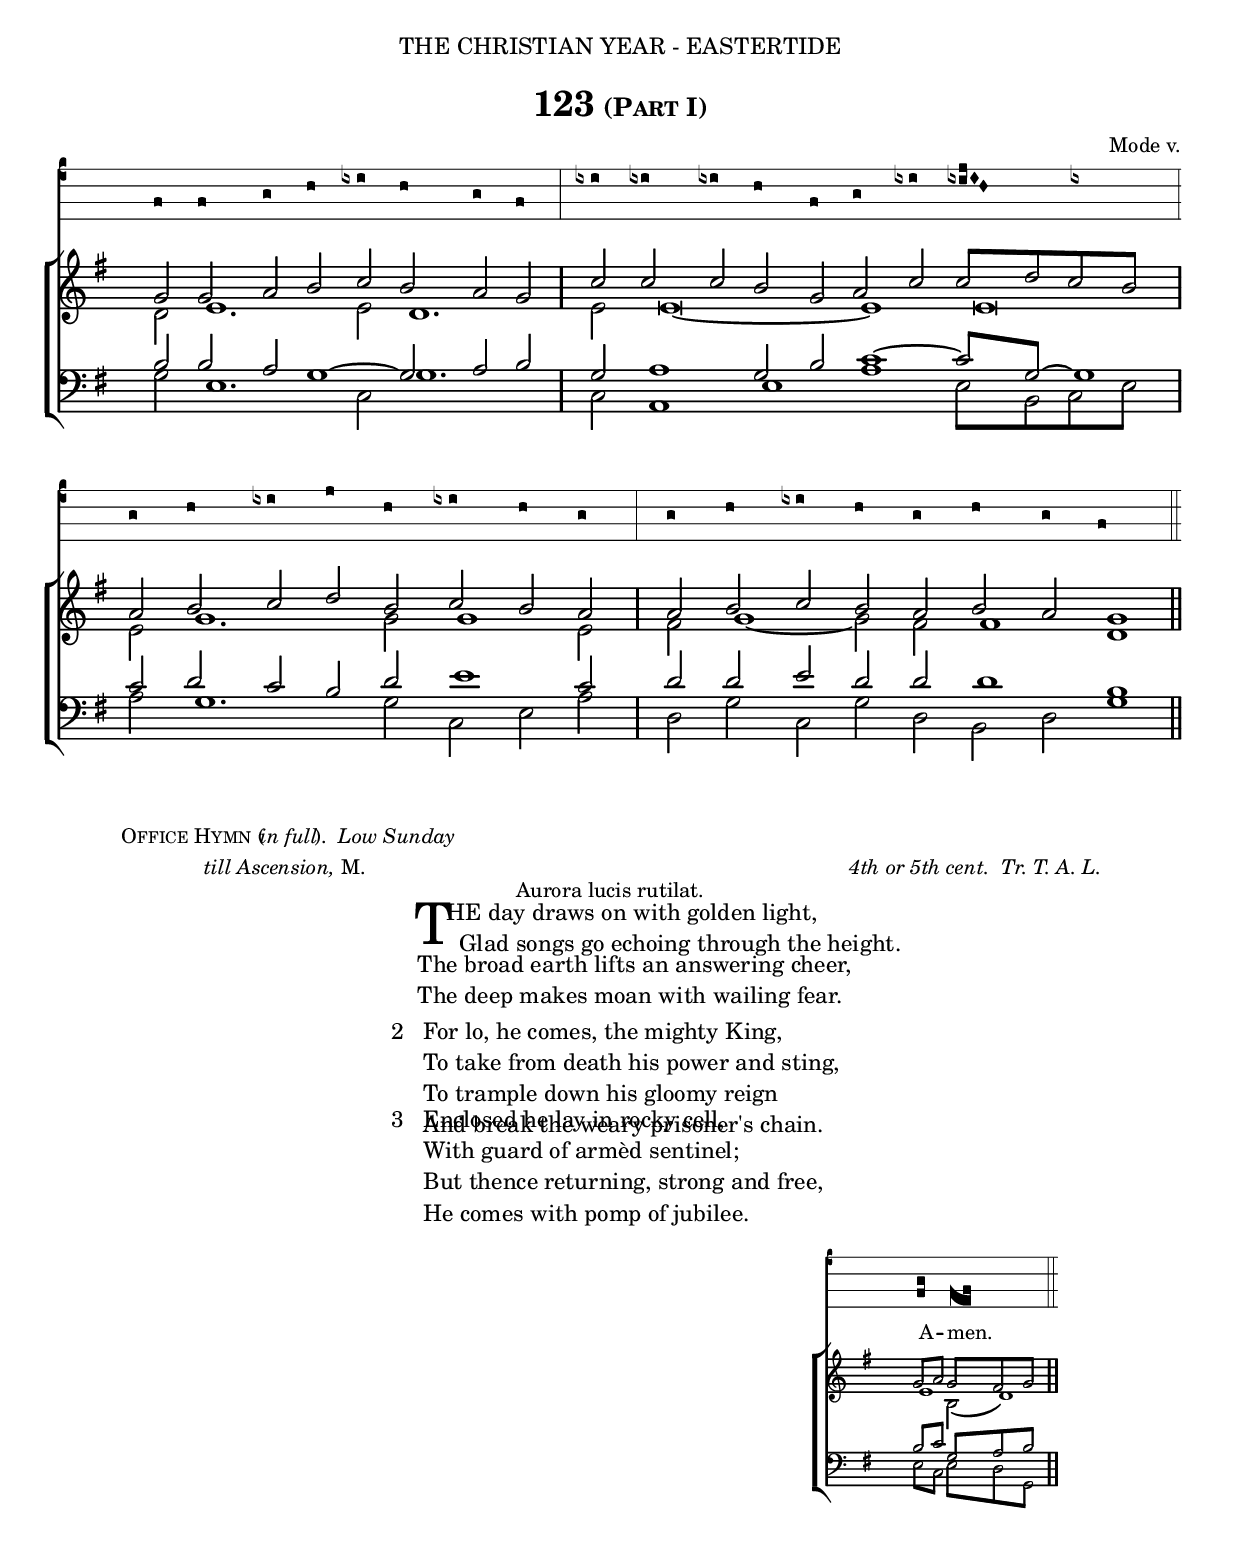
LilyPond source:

%%% 196.png
%%% Hymn 123 Part 1 The day draws on with golden light
%%% Version 1


\version "2.10"

\include "gregorian-init.ly"

\header {
  dedication = \markup { \center-align {  "THE CHRISTIAN YEAR - EASTERTIDE"
		\hspace #0.1 }}	
		title = \markup { "123" \large \smallCaps "(Part I)" }
  
  arranger = \markup { \small { "Mode v." }}
  
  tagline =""
}

%% macro settings for stemless long note which is 2x duration of regular white note    
ln = {\once \override NoteHead #'duration-log = #0 
           \once \override Stem #'stencil = ##f
           \once \override NoteColumn #'force-hshift = #0.4 }

%% a second set of macro settings for stemless long notes ( 2x duration of regular white note )
%% this one uses X-offset instead of force-hshift.
%% All long notes are offset slightly to the right with respect to any beamed notes which 
%% they are aligned with.  Normally, this is done with force-hshift.  
%% However, when 2 long notes occur one atop the other (i.e. in S + A pats or in T + B parts), then applying force-hshift
%% to both does not work.  Hence one note needs to be moved with the regular force-hshift in the \ln macro above,
%% while the other is moved with X-offset with the macro \lnb
%% In general force-hshift is preferred whenever possible as slurs are adjusted automatically, while X-offset especially
%% when used with a bottom slur often results in a slur starting too far to the left and which then needs manual adjustment. 

lnb = {\once \override NoteHead #'duration-log = #0 
           \once \override Stem #'stencil = ##f
           \once \override NoteHead #'X-offset = #0.8 }


%% settings to generate the double longnotes (breves)

brevenote = { \once \override NoteHead #'duration-log = #-1  
                \once \override NoteColumn #'force-hshift = #0.8 }

	   
%% moves plainsong accidentals leftwards so that they show up more clearly
moveacci = \once \override Accidental #'extra-offset = #'(-0.2 . 0 )

push = \once \override NoteHead #'X-offset = #'1

%%% plainsong voice

plainsong = \context VaticanaVoice  {  \relative c { 
	\clef "vaticana-do3"
	\set fontSize = #3
        \key c \major 

  f8 f8 g8 a8 \moveacci bes8 a8 g8 f8 \bar "|" 
      \moveacci bes!8  bes8  bes8 a8 f8 g8 \moveacci bes!8 \[ bes8 \pes c8 \inclinatum bes8 \inclinatum  a8 \] \bar "|" \break

  g8 a8 \moveacci bes!8 c8 a8 \moveacci bes!8 a8 g8 \bar "|" g8 a8 \moveacci bes!8 a8 g8 a8 g8 f4 \bar "||"
}}
  
  
%%% SATB voices

global = {
  \key g \major 
  \set Staff.midiInstrument = "church organ"
}


soprano = \relative c' {
	\autoBeamOff
  g'8 g a b c b a g \bar "|" c c c b g a c c[d c b] \bar "|" \break
  a b c d b c b a \bar "|" a b c b a b a \ln g4 \bar "||"
}


alto = \relative c' {
	\autoBeamOff
	
d8 \ln e4. e8 \ln d4. \bar "|" e8 \brevenote e\breve *1/4 ~ \ln e4 \brevenote e\breve*1/4 \bar "|" \break
e8 \ln g4. g8 \ln g4 e8 \bar "|" fis8 \ln g4 ~ g8 fis8 \ln fis4 \ln d4 \bar "||" 
}


tenor = \relative c { \clef bass
	\autoBeamOff

b'8 b a \ln g4 ~ g8 a b \bar "|" g \ln a4 g8 b \lnb c4 ~ c8[g]~ \ln g4 \bar "|" \break
c8 d c b d \ln e4 c8 \bar "|" d d e d d \ln d4 \ln b4 \bar "||" 
}

bass = \relative c { \clef bass
	\autoBeamOff
	
 g'8 \ln e4. c8 \ln g'4. \bar "|" c,8 \ln a4 \ln e'4 \ln a4 e8[b c e] \bar "|" \break
 a8 \ln g4. g8 c, e a \bar "|" d, g c, g' d b  d \ln g4 \bar "||"
}


#(ly:set-option 'point-and-click #f)

\book {

\paper {
 #(set-paper-size "a4")
%% annotate-spacing = ##t
 print-page-number = ##f
 ragged-last-bottom = ##t
 ragged-bottom = ##t
}

\score {	
  <<
  \new VaticanaStaff {\plainsong }
  \new ChoirStaff <<
   \new Staff = "upper" <<
      \context Voice = sopranos {\voiceOne \global \soprano }
      \context Voice = altos {\voiceTwo \global \alto }
                      >> 
   \new Staff = "lower" <<
      \context Voice = tenors {\voiceOne \global \tenor }
      \context Voice = bass {\voiceTwo \global \bass }
	             >> 
		 >>  
  >>

\layout {
	
  ragged-right = ##f
  ragged-last = ##f
  \context { \Score timing = ##f }
  \context { \Score \override TimeSignature #'transparent = ##t }
  \context { \Score \remove "Mark_engraver" }
  \context { \Staff \consists "Mark_engraver" }
  
  % *** Needed to produce beamed minims - which are quavers in disguise
  \context { \Staff \override NoteHead #'duration-log = #1 }
  \context { \Staff \override Stem #'flag-style = #'no-flag }
  
  \context { \VaticanaStaff
           % *** Increases distance between lines of staff  
           \override StaffSymbol #'staff-space = #1.6            
           % *** Changes staff to black instead of default red
           \revert StaffSymbol #'color
           % *** Makes clef bigger       
           \override Clef #'font-size = #3
           % *** Would make ledger lines black, if there were any
           \revert LedgerLineSpanner #'color
           % *** Makes terminal barline visible 
           \override BarLine #'transparent = ##f 
  	   % *** Remove custos
	   \remove Custos_engraver
	   % needed for certain tweaks
	   \consists "Mark_engraver"
           }
     }
} %%% score bracket 

%%% A separate score block to generate the midi minus the plainsong voice
%%% Since minims are quavers in disguise, tempo has to be set accordingly, tempo set to 2=80

\score {	
  \new ChoirStaff <<
   \new Staff = "upper" <<
      \context Voice = sopranos {\voiceOne \global \soprano }
      \context Voice = altos {\voiceTwo \global \alto }
                      >> 
   \new Staff = "lower" <<
      \context Voice = tenors {\voiceOne \global \tenor }
      \context Voice = bass {\voiceTwo \global \bass }
	             >> 
		 >>  

\midi { 
  \context { \Score tempoWholesPerMinute = #(ly:make-moment 80 8) }
       } 
}

%%% Lyric titles and attributions

\markup {
	\column {
	    \line { \small { \hspace #6 \smallCaps  "Office Hymn" "(" \hspace #-1 \italic "in full" \hspace #-1 ")." \italic " Low Sunday"  } }  
	    \line { \small { \hspace #14 \italic "till Ascension," "M."      \hspace #46 \italic "4th or 5th cent.  Tr. T. A. L." }                                    } }
} 

\markup { \hspace #44 \small "Aurora lucis rutilat." }

\markup { \hspace #32 %%add space as necc. to center the column
          \column { %% super column of everything
	              \column { %%stanza 1 is a column of 2 lines  
	                  \line { \hspace #2.2 \column { \lower #2.4 \fontsize #8 "T" }   %%Drop Cap goes here
				  \hspace #-1.2    %% adjust this if other letters are too far from Drop Cap
				  \column  { \raise #0.0 "HE day draws on with golden light,"
			                                 "  Glad songs go echoing through the height." } }          
	                  \line {  \hspace #2.5  %%adjust hspace until this line left edge is flush with Drop Cap
				   \lower  #1.56  %%adjust this until the line spacing looks right
				   \column {   
					   "The broad earth lifts an answering cheer,"
					   "The deep makes moan with wailing fear."
			  		}}
		      }
		                           \hspace #1  % adds vertical spacing between verses  
           		\line { "2  "
			   \column {	     
				   "For lo, he comes, the mighty King,"
				   "To take from death his power and sting,"
				   "To trample down his gloomy reign"
				   "And break the weary prisoner's chain."
			}}   
	  }  %%% end super column
} %%% end markup

%%fake score block to occupy space and force a pagebreak.  Can't think of a better way of doing this.
\score{
	{s4 }
\header { breakbefore = ##f piece = ##f opus = ##f tagline = ##f }
\layout{	
	\context { \Staff
		\remove Time_signature_engraver
		\remove Key_engraver
		\remove Clef_engraver
		\remove Staff_symbol_engraver
}}}

%%% Second page
%%% Continuation of lyrics

\markup { \hspace #32 %%add space as necc. to center the column
          \column { %% super column of everything
                        \hspace #1  % adds vertical spacing between verses  
           	\line { "3  "
		   \column {	     
			   "Enclosed he lay in rocky cell,"
			   "With guard of armèd sentinel;"
			   "But thence returning, strong and free,"
			   "He comes with pomp of jubilee."
     			}}
	  }
} %%% lyric markup bracket

%%% Amen score block

\score {  	
  <<
    <<
  \new VaticanaStaff <<
  \context VaticanaVoice = "plainsongamen"  {  \relative c { 	  
	\set Score.timing = ##f
	\override Staff.Clef #'#'font-size = #3
	\clef "vaticana-do3"
	\set fontSize = #3
	\override Staff.StaffSymbol #'staff-space = #1.6
	 
        \[ f8 \pes g8 \]   \[
	    \override NoteHead #'extra-offset = #'(0.0 . -0.1 ) f8 
            \override NoteHead #'extra-offset = #'(-0.38 . 0.0 ) \flexa  e8 \pes 
            \override NoteHead #'extra-offset = #'(0.02 . 0.0 ) f8 \] }} 
                    >> 
 \new Lyrics = "lyrics" { s1 }
 \new ChoirStaff
   <<
   \context Staff = upper \with {  fontSize = #-3  \override StaffSymbol #'staff-space = #(magstep -2) } 
                              << 
	\context Voice = "sopranos" { \relative c' { 
	                                              \clef treble \global
	                                              \voiceOne g'8[ a] g8[ fis8 g8] \bar "||" }}
	\context Voice = "altos"    { \relative c' { 
	                                              \global
	                                              \voiceTwo  \ln e4 b8( \ln d4) \bar "||" }}
	                      >>
	\context Staff = lower \with { fontSize = #-3  \override StaffSymbol #'staff-space = #(magstep -2) } 
	                      <<
	\context Voice = "tenors" { \relative c { 
		                                  \clef bass  \global
	                                          \voiceThree  b'8[ c8] g8[ a8 b8] \bar "||" }}
	\context Voice = "basses" { \relative c { 
	                                          \clef bass  \global
						  \voiceFour e8[ c8] e8[ d8 g,8] \bar "||" }}
			        >> 
   >>
  \context Lyrics = "lyrics" \lyricsto "altos" { \override LyricText #'font-size = #-1  A -- men. }
  >>
>>

\header { breakbefore = ##f piece = " " opus = " " }

\layout {
     indent = 13\cm
     raggedright = ##t
     packed = ##f
     \context { \Score \override TimeSignature #'transparent = ##t }
     \context { \Score \override SeparationItem #'padding = #2 }
     \context { \Staff \override VerticalAxisGroup #'minimum-Y-extent = #'( -5 . 4) }
     \context { \Score \remove "Bar_number_engraver"
		timing = ##f 
              }
     \context { \Staff \override NoteHead #'duration-log = #1 }
     \context { \Staff \override Stem #'flag-style = #'no-flag }
     \context { \VaticanaStaff %%customize vaticana staff context 
	          \revert StaffSymbol #'color
		  \revert LedgerLineSpanner #'color
		  \override BarLine #'transparent = ##f 
		  \remove Custos_engraver
 	} 
} 

}

%%% Separate score block for Amen midi minus plainsong voice
%%% Since the minims are quavers in disguise, the tempo has to be adjusted accordingly. A tempo of 2=80 is set.

\score {  	
 \new ChoirStaff
   <<
   \context Staff = upper \with {  fontSize = #-3  \override StaffSymbol #'staff-space = #(magstep -2) } 
                              << 
		\context Voice = "sopranos" { \relative c' { 
	                                              \clef treble \global
	                                              \voiceOne g'8[ a] g8[ fis8 g8] \bar "||" }}
	\context Voice = "altos"    { \relative c' { 
	                                              \global
	                                              \voiceTwo  \ln e4 b8( \ln d4) \bar "||" }}
	                      >>
	\context Staff = lower \with { fontSize = #-3  \override StaffSymbol #'staff-space = #(magstep -2) } 
	                      <<
	\context Voice = "tenors" { \relative c { 
		                                  \clef bass  \global
	                                          \voiceThree  b'8[ c8] g8[ a8 b8] \bar "||" }}
	\context Voice = "basses" { \relative c { 
	                                          \clef bass  \global
						  \voiceFour e8[ c8] e8[ d8 g,8] \bar "||" }}
			        >> 
   >>
   
\midi {  
   \context {
       \Score 
       tempoWholesPerMinute = #(ly:make-moment 80 8) }
      }

}
	

} %% book bracket
